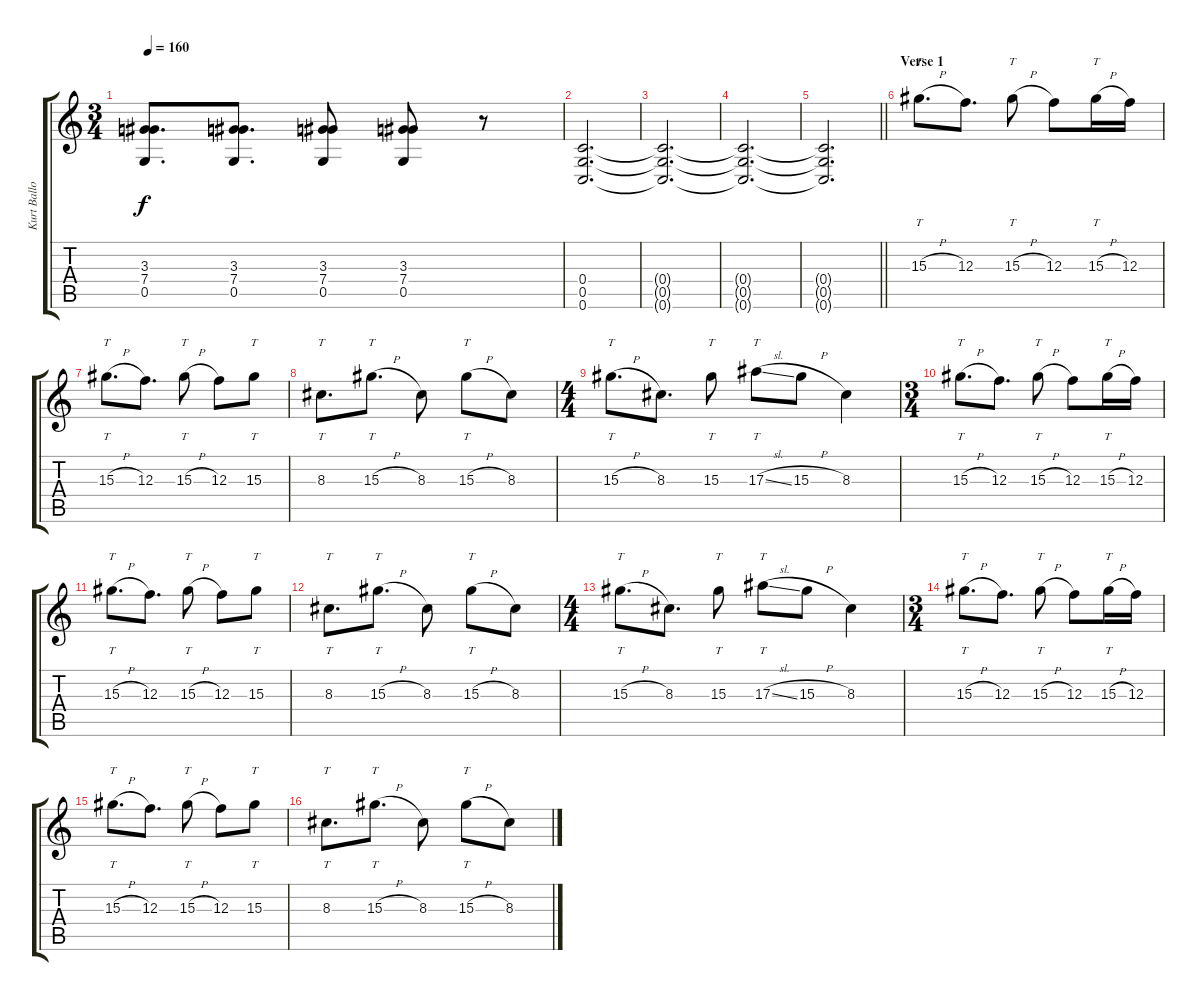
\track ("Kurt Ballou" "Kurt Ballo") {instrument distortionguitar}
\staff {score tabs}
\tuning (D4 A3 F3 C3 G2 C2) {hide}
\ts (3 4)
\tempo 160
\clef g2
\ks c
(3.3 7.4 0.5).8{d dy f} (3.3 7.4 0.5).8{d} (3.3 7.4 0.5).8 (3.3 7.4 0.5).8 r.8 |
(0.4 0.5 0.6).2{d} |
(0.4{t} 0.5{t} 0.6{t}).2{d} |
(0.4{t} 0.5{t} 0.6{t}).2{d} |
\barLineRight lightlight
(0.4{t} 0.5{t} 0.6{t}).2{d} |
\section ("" "Verse 1")
15.3{h}.8{tt d} 12.3.8{d} 15.3{h}.8{tt} 12.3.8 15.3{h}.16{tt} 12.3.16 |
15.3{h}.8{tt d} 12.3.8{d} 15.3{h}.8{tt} 12.3.8 15.3.8{tt} |
8.3.8{tt d} 15.3{h}.8{tt d} 8.3.8 15.3{h}.8{tt} 8.3.8 |
\ts (4 4)
15.3{h}.8{tt d} 8.3.8{d} 15.3.8{tt} 17.3{sl}.8{tt} 15.3{h}.8 8.3.4 |
\ts (3 4)
15.3{h}.8{tt d} 12.3.8{d} 15.3{h}.8{tt} 12.3.8 15.3{h}.16{tt} 12.3.16 |
15.3{h}.8{tt d} 12.3.8{d} 15.3{h}.8{tt} 12.3.8 15.3.8{tt} |
8.3.8{tt d} 15.3{h}.8{tt d} 8.3.8 15.3{h}.8{tt} 8.3.8 |
\ts (4 4)
15.3{h}.8{tt d} 8.3.8{d} 15.3.8{tt} 17.3{sl}.8{tt} 15.3{h}.8 8.3.4 |
\ts (3 4)
15.3{h}.8{tt d} 12.3.8{d} 15.3{h}.8{tt} 12.3.8 15.3{h}.16{tt} 12.3.16 |
15.3{h}.8{tt d} 12.3.8{d} 15.3{h}.8{tt} 12.3.8 15.3.8{tt} |
8.3.8{tt d} 15.3{h}.8{tt d} 8.3.8 15.3{h}.8{tt} 8.3.8
